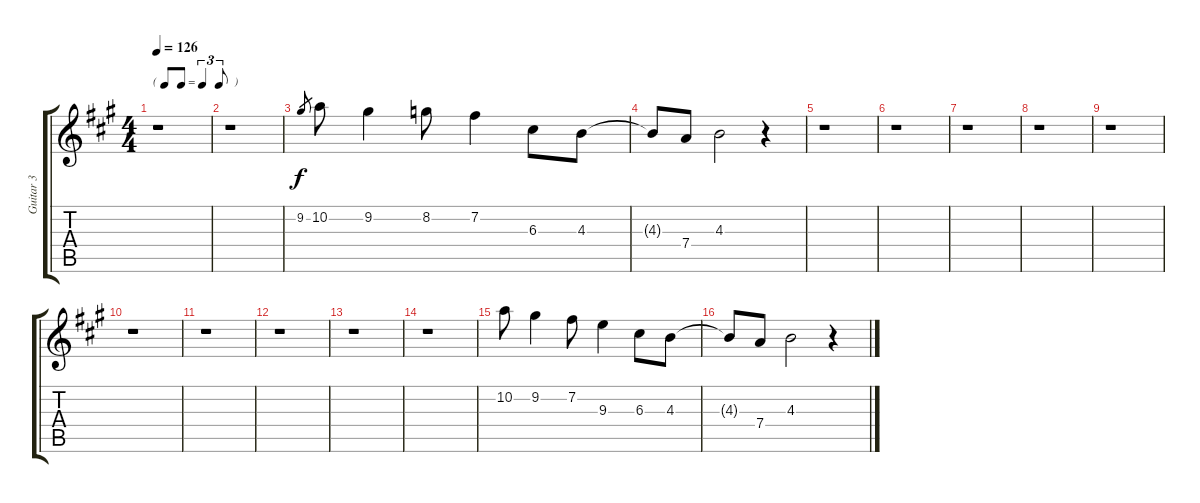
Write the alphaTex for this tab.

\track ("Guitar 3" "Guitar 3") {instrument distortionguitar}
\staff {score tabs}
\tuning (E4 B3 G3 D3 A2 E2) {hide}
\ts (4 4)
\tf triplet8th
\tempo 126
\clef g2
\ks a
r.1{dy f} |
r.1 |
9.2.8{gr} 10.2.8 9.2.4 8.2.8 7.2.4 6.3.8 4.3.8 |
4.3{t}.8 7.4.8 4.3.2 r.4 |
r.1 |
r.1 |
r.1 |
r.1 |
r.1 |
r.1 |
r.1 |
r.1 |
r.1 |
r.1 |
10.2.8 9.2.4 7.2.8 9.3.4 6.3.8 4.3.8 |
4.3{t}.8 7.4.8 4.3.2 r.4
